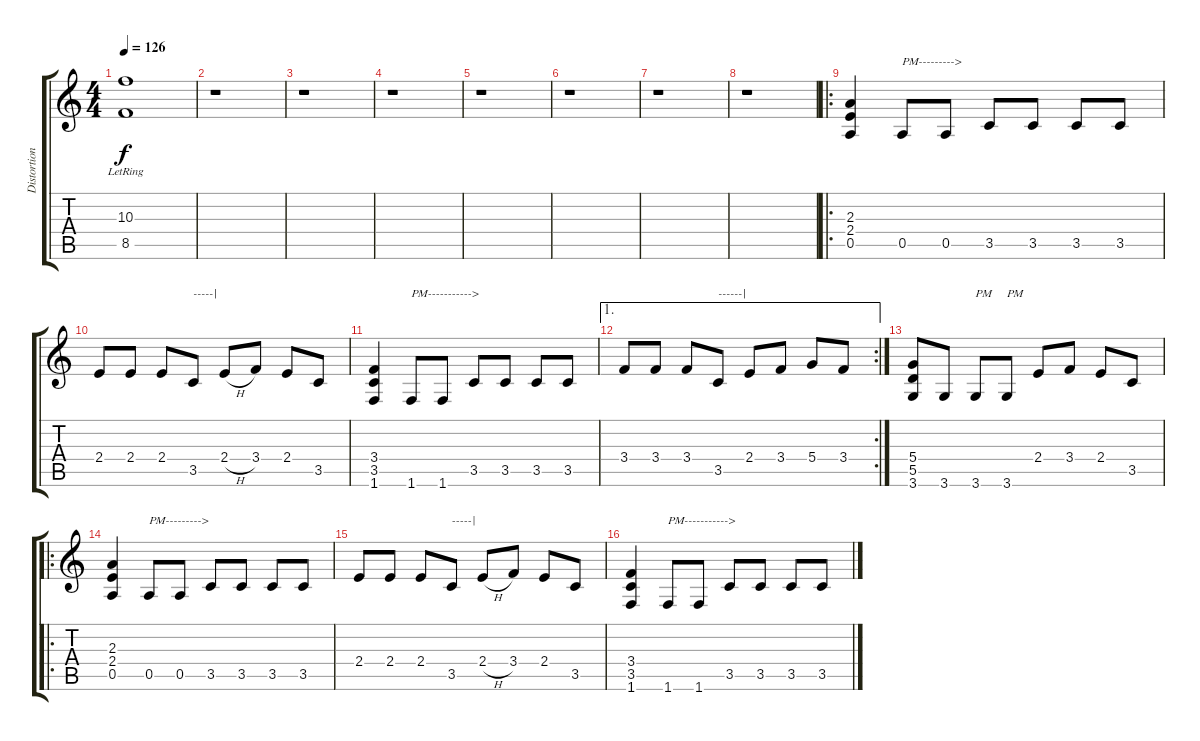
\track ("Distortion Guitar" "Distortion") {instrument distortionguitar}
\staff {score tabs}
\tuning (E4 B3 G3 D3 A2 E2) {hide}
\ts (4 4)
\tempo 126
\clef g2
\ks c
(10.3{lr} 8.5{lr}).1{dy f} |
r.1 |
r.1 |
r.1 |
r.1 |
r.1 |
r.1 |
r.1 |
\ro
(2.3 2.4 0.5).4 0.5.8{txt "PM--------->"} 0.5.8 3.5.8 3.5.8 3.5.8 3.5.8 |
2.4.8 2.4.8 2.4.8 3.5.8{txt "-----|"} 2.4{h}.8 3.4.8 2.4.8 3.5.8 |
(3.4 3.5 1.6).4 1.6.8{txt "PM----------->"} 1.6.8 3.5.8 3.5.8 3.5.8 3.5.8 |
\ae 1
\rc 2
3.4.8 3.4.8 3.4.8 3.5.8{txt "------|"} 2.4.8 3.4.8 5.4.8 3.4.8 |
(5.4 5.5 3.6).8 3.6.8 3.6.8{txt "PM"} 3.6.8{txt "PM"} 2.4.8 3.4.8 2.4.8 3.5.8 |
\ro
(2.3 2.4 0.5).4 0.5.8{txt "PM--------->"} 0.5.8 3.5.8 3.5.8 3.5.8 3.5.8 |
2.4.8 2.4.8 2.4.8 3.5.8{txt "-----|"} 2.4{h}.8 3.4.8 2.4.8 3.5.8 |
(3.4 3.5 1.6).4 1.6.8{txt "PM----------->"} 1.6.8 3.5.8 3.5.8 3.5.8 3.5.8
